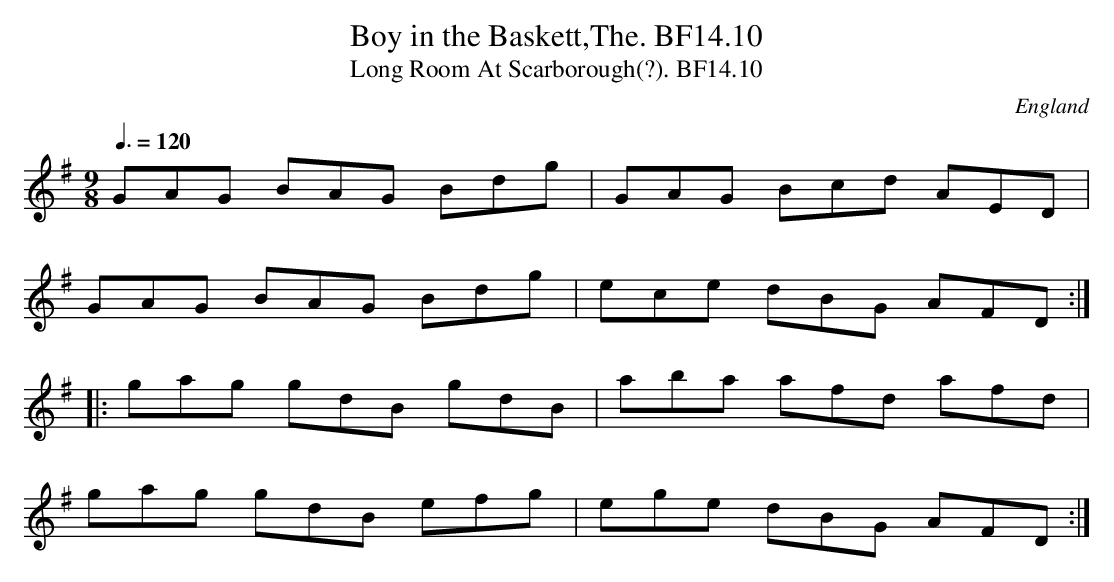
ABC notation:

X:1
T:Boy in the Baskett,The. BF14.10
T:Long Room At Scarborough(?). BF14.10
L:1/8
M:9/8
O:England
Q:3/8=120
K:G major
GAG BAG Bdg|GAG Bcd AED|!
GAG BAG Bdg|ece dBG AFD:|!
|:gag gdB gdB|aba afd afd|!
gag gdB efg|ege dBG AFD:|
